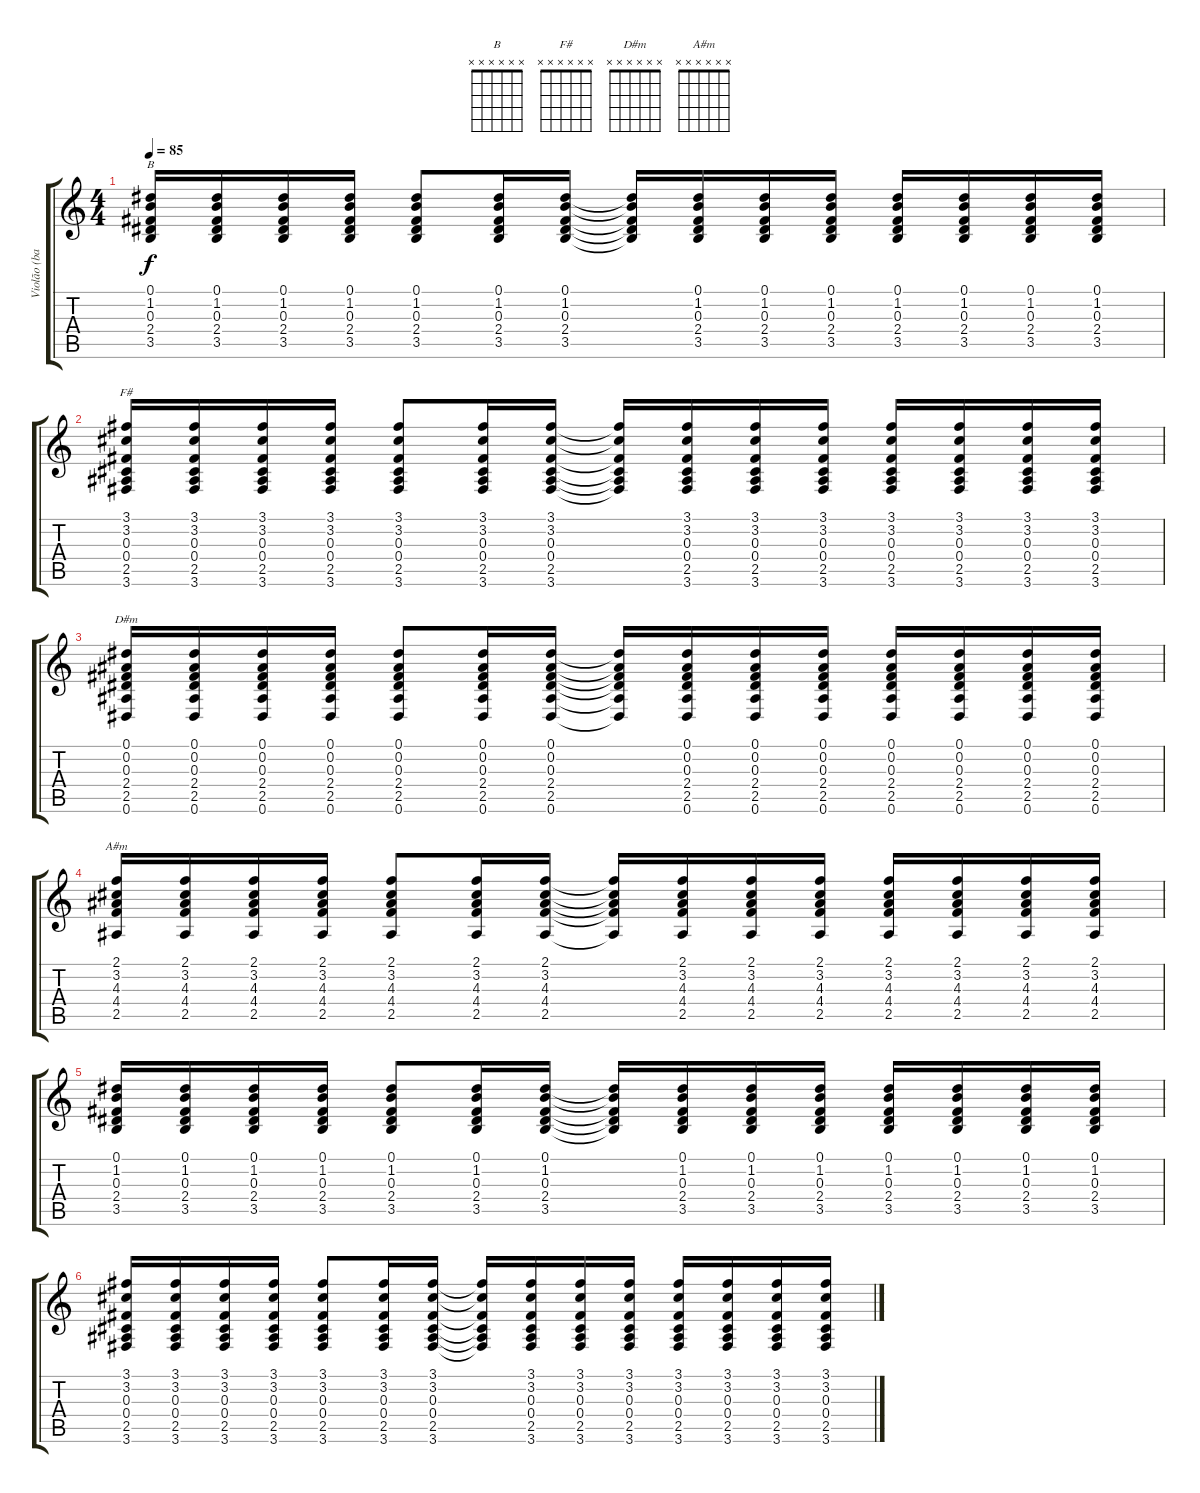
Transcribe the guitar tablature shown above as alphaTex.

\track ("Violão (base)" "Violão (ba") {instrument acousticguitarnylon}
\staff {score tabs}
\tuning (Eb4 Bb3 Gb3 Db3 Ab2 Eb2) {hide}
\chord ("B" x x x x x x)
\chord ("F#" x x x x x x)
\chord ("D#m" x x x x x x)
\chord ("A#m" x x x x x x)
\ts (4 4)
\tempo 85
\clef g2
\ks c
(0.1 1.2 0.3 2.4 3.5).16{ch "B" dy f} (0.1 1.2 0.3 2.4 3.5).16 (0.1 1.2 0.3 2.4 3.5).16 (0.1 1.2 0.3 2.4 3.5).16 (0.1 1.2 0.3 2.4 3.5).8 (0.1 1.2 0.3 2.4 3.5).16 (0.1 1.2 0.3 2.4 3.5).16 (0.1{t} 1.2{t} 0.3{t} 2.4{t} 3.5{t}).16 (0.1 1.2 0.3 2.4 3.5).16 (0.1 1.2 0.3 2.4 3.5).16 (0.1 1.2 0.3 2.4 3.5).16 (0.1 1.2 0.3 2.4 3.5).16 (0.1 1.2 0.3 2.4 3.5).16 (0.1 1.2 0.3 2.4 3.5).16 (0.1 1.2 0.3 2.4 3.5).16 |
(3.1 3.2 0.3 0.4 2.5 3.6).16{ch "F#"} (3.1 3.2 0.3 0.4 2.5 3.6).16 (3.1 3.2 0.3 0.4 2.5 3.6).16 (3.1 3.2 0.3 0.4 2.5 3.6).16 (3.1 3.2 0.3 0.4 2.5 3.6).8 (3.1 3.2 0.3 0.4 2.5 3.6).16 (3.1 3.2 0.3 0.4 2.5 3.6).16 (3.1{t} 3.2{t} 0.3{t} 0.4{t} 2.5{t} 3.6{t}).16 (3.1 3.2 0.3 0.4 2.5 3.6).16 (3.1 3.2 0.3 0.4 2.5 3.6).16 (3.1 3.2 0.3 0.4 2.5 3.6).16 (3.1 3.2 0.3 0.4 2.5 3.6).16 (3.1 3.2 0.3 0.4 2.5 3.6).16 (3.1 3.2 0.3 0.4 2.5 3.6).16 (3.1 3.2 0.3 0.4 2.5 3.6).16 |
(0.1 0.2 0.3 2.4 2.5 0.6).16{ch "D#m"} (0.1 0.2 0.3 2.4 2.5 0.6).16 (0.1 0.2 0.3 2.4 2.5 0.6).16 (0.1 0.2 0.3 2.4 2.5 0.6).16 (0.1 0.2 0.3 2.4 2.5 0.6).8 (0.1 0.2 0.3 2.4 2.5 0.6).16 (0.1 0.2 0.3 2.4 2.5 0.6).16 (0.1{t} 0.2{t} 0.3{t} 2.4{t} 2.5{t} 0.6{t}).16 (0.1 0.2 0.3 2.4 2.5 0.6).16 (0.1 0.2 0.3 2.4 2.5 0.6).16 (0.1 0.2 0.3 2.4 2.5 0.6).16 (0.1 0.2 0.3 2.4 2.5 0.6).16 (0.1 0.2 0.3 2.4 2.5 0.6).16 (0.1 0.2 0.3 2.4 2.5 0.6).16 (0.1 0.2 0.3 2.4 2.5 0.6).16 |
(2.1 3.2 4.3 4.4 2.5).16{ch "A#m"} (2.1 3.2 4.3 4.4 2.5).16 (2.1 3.2 4.3 4.4 2.5).16 (2.1 3.2 4.3 4.4 2.5).16 (2.1 3.2 4.3 4.4 2.5).8 (2.1 3.2 4.3 4.4 2.5).16 (2.1 3.2 4.3 4.4 2.5).16 (2.1{t} 3.2{t} 4.3{t} 4.4{t} 2.5{t}).16 (2.1 3.2 4.3 4.4 2.5).16 (2.1 3.2 4.3 4.4 2.5).16 (2.1 3.2 4.3 4.4 2.5).16 (2.1 3.2 4.3 4.4 2.5).16 (2.1 3.2 4.3 4.4 2.5).16 (2.1 3.2 4.3 4.4 2.5).16 (2.1 3.2 4.3 4.4 2.5).16 |
(0.1 1.2 0.3 2.4 3.5).16 (0.1 1.2 0.3 2.4 3.5).16 (0.1 1.2 0.3 2.4 3.5).16 (0.1 1.2 0.3 2.4 3.5).16 (0.1 1.2 0.3 2.4 3.5).8 (0.1 1.2 0.3 2.4 3.5).16 (0.1 1.2 0.3 2.4 3.5).16 (0.1{t} 1.2{t} 0.3{t} 2.4{t} 3.5{t}).16 (0.1 1.2 0.3 2.4 3.5).16 (0.1 1.2 0.3 2.4 3.5).16 (0.1 1.2 0.3 2.4 3.5).16 (0.1 1.2 0.3 2.4 3.5).16 (0.1 1.2 0.3 2.4 3.5).16 (0.1 1.2 0.3 2.4 3.5).16 (0.1 1.2 0.3 2.4 3.5).16 |
(3.1 3.2 0.3 0.4 2.5 3.6).16 (3.1 3.2 0.3 0.4 2.5 3.6).16 (3.1 3.2 0.3 0.4 2.5 3.6).16 (3.1 3.2 0.3 0.4 2.5 3.6).16 (3.1 3.2 0.3 0.4 2.5 3.6).8 (3.1 3.2 0.3 0.4 2.5 3.6).16 (3.1 3.2 0.3 0.4 2.5 3.6).16 (3.1{t} 3.2{t} 0.3{t} 0.4{t} 2.5{t} 3.6{t}).16 (3.1 3.2 0.3 0.4 2.5 3.6).16 (3.1 3.2 0.3 0.4 2.5 3.6).16 (3.1 3.2 0.3 0.4 2.5 3.6).16 (3.1 3.2 0.3 0.4 2.5 3.6).16 (3.1 3.2 0.3 0.4 2.5 3.6).16 (3.1 3.2 0.3 0.4 2.5 3.6).16 (3.1 3.2 0.3 0.4 2.5 3.6).16
